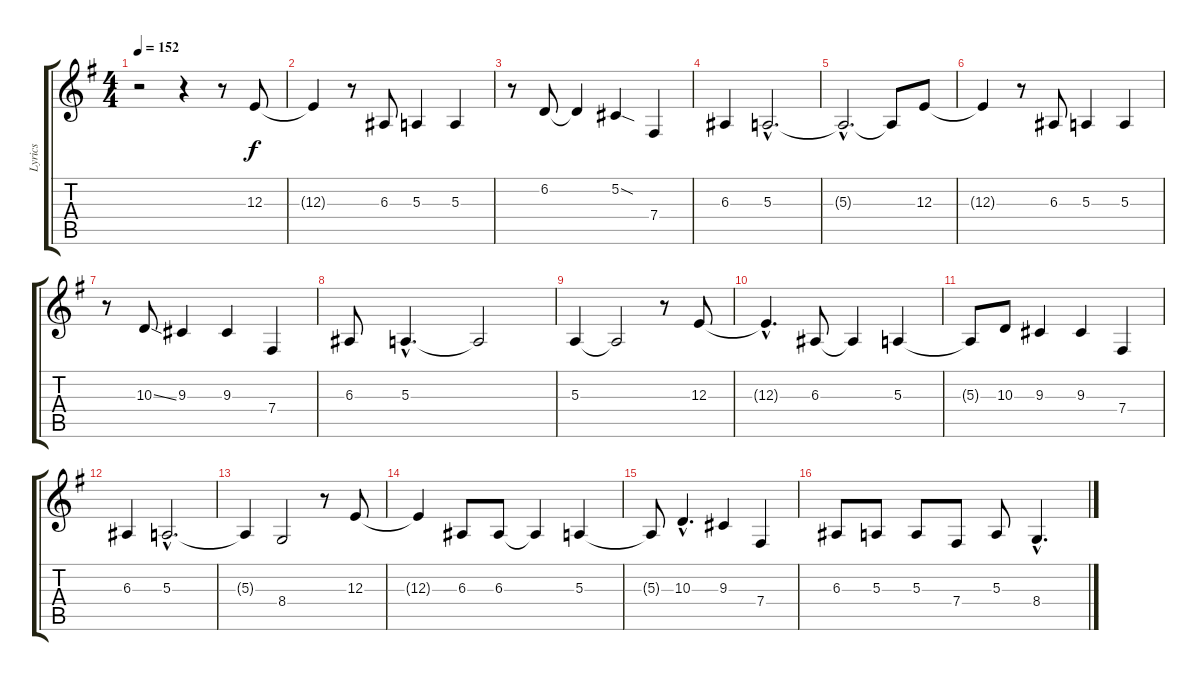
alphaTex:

\track ("Lyrics" "Lyrics") {instrument cello}
\staff {score tabs}
\tuning (Db4 Ab3 E3 B2 Gb2 Db2) {hide}
\ts (4 4)
\tempo 152
\clef g2
\ks eminor
r.2{dy f} r.4 r.8 12.3.8 |
12.3{t}.4 r.8 6.3.8 5.3.4 5.3.4 |
r.8 6.2.8 6.2{t}.4 5.2{sod}.4 7.4.4 |
6.3.4 5.3{hac}.2{d} |
5.3{hac t}.2{d} 5.3{t}.8 12.3.8 |
12.3{t}.4 r.8 6.3.8 5.3.4 5.3.4 |
r.8 10.3{ss}.8 9.3.4 9.3.4 7.4.4 |
6.3.8 5.3{hac}.4{d} 5.3{t}.2 |
5.3.4 5.3{t}.2 r.8 12.3.8 |
12.3{hac t}.4{d} 6.3.8 6.3{t}.4 5.3.4 |
5.3{t}.8 10.3.8 9.3.4 9.3.4 7.4.4 |
6.3.4 5.3{hac}.2{d} |
5.3{t}.4 8.4.2 r.8 12.3.8 |
12.3{t}.4 6.3.8 6.3.8 6.3{t}.4 5.3.4 |
5.3{t}.8 10.3{hac}.4{d} 9.3.4 7.4.4 |
6.3.8 5.3.8 5.3.8 7.4.8 5.3.8 8.4{hac}.4{d}
